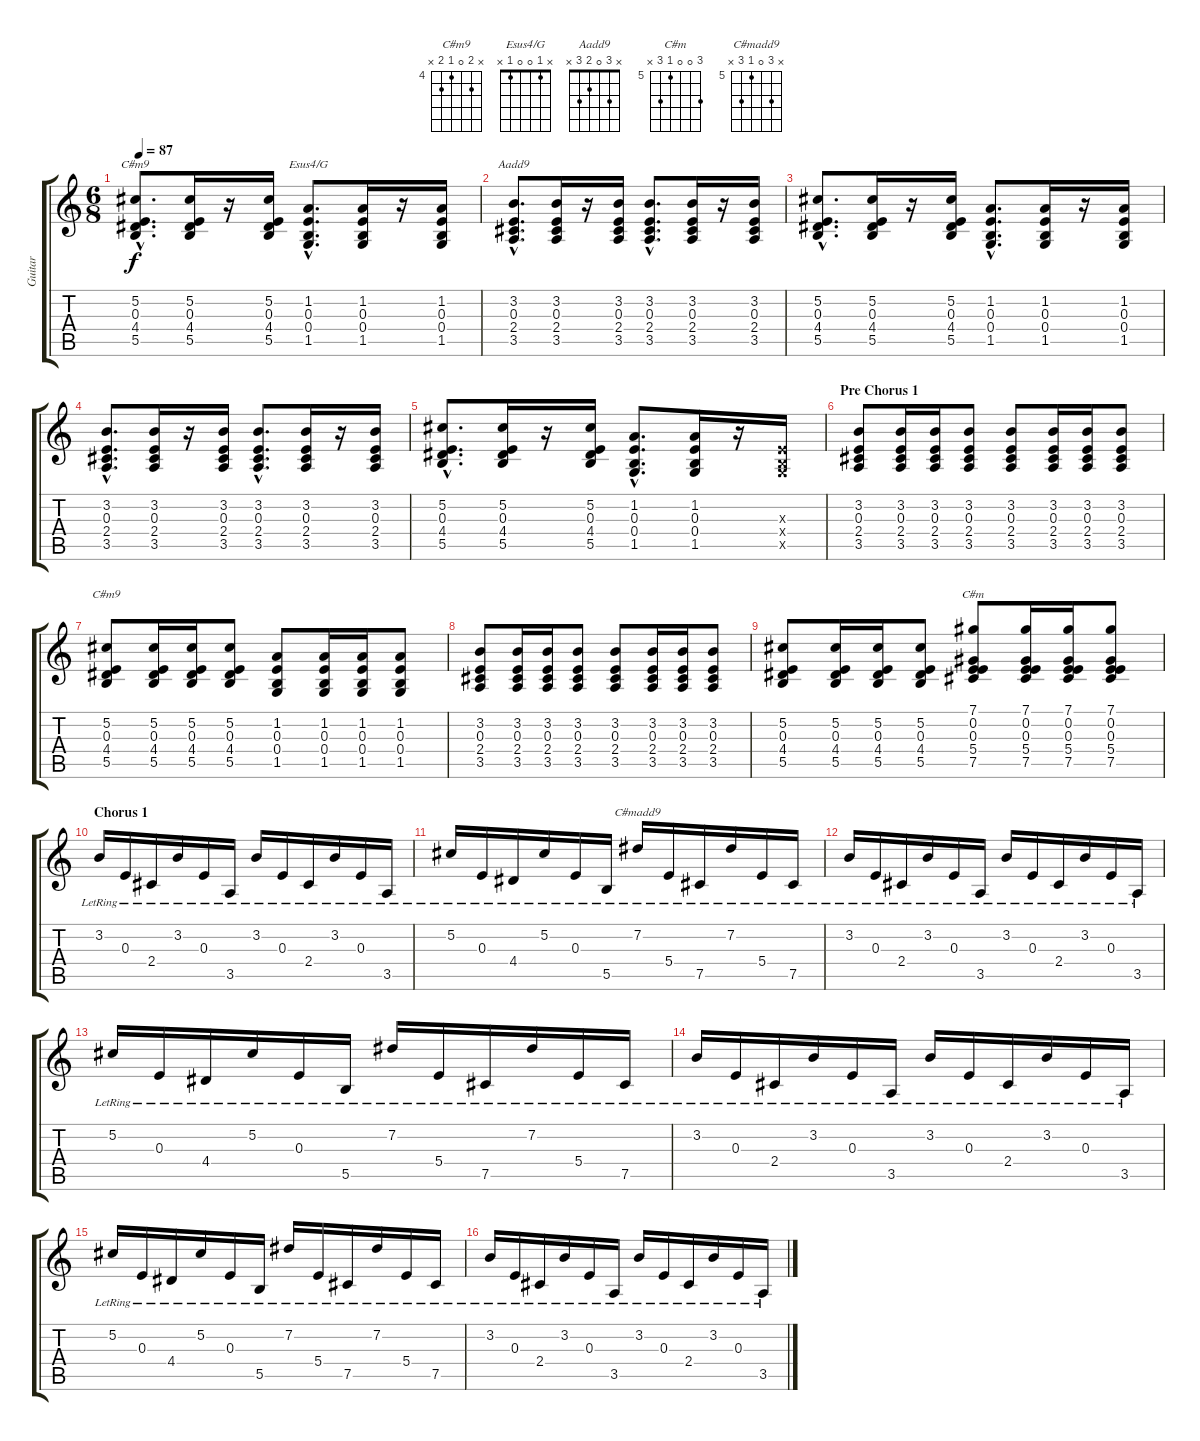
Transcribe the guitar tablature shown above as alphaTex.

\track ("Guitar" "Guitar") {instrument electricguitarclean}
\staff {score tabs}
\tuning (Db4 Ab3 E3 B2 Gb2 Db2) {hide}
\chord ("C#m9" x 5 0 4 5 x)
\chord ("Esus4/G" x 1 0 0 1 x)
\chord ("Aadd9" x 3 0 2 3 x)
\chord ("C#m9" x 5 0 4 5 x) {firstfret 4}
\chord ("C#m" 7 0 0 5 7 x) {firstfret 5}
\chord ("C#madd9" x 7 0 5 7 x) {firstfret 5}
\ts (6 8)
\tempo 87
\clef g2
\ks c
(5.2{hac} 0.3{hac} 4.4{hac} 5.5{hac}).8{d ch "C#m9" dy f} (5.2 0.3 4.4 5.5).16 r.16 (5.2 0.3 4.4 5.5).16 (1.2{hac} 0.3{hac} 0.4{hac} 1.5{hac}).8{d ch "Esus4/G"} (1.2 0.3 0.4 1.5).16 r.16 (1.2 0.3 0.4 1.5).16 |
(3.2{hac} 0.3{hac} 2.4{hac} 3.5{hac}).8{d ch "Aadd9"} (3.2 0.3 2.4 3.5).16 r.16 (3.2 0.3 2.4 3.5).16 (3.2{hac} 0.3{hac} 2.4{hac} 3.5{hac}).8{d} (3.2 0.3 2.4 3.5).16 r.16 (3.2 0.3 2.4 3.5).16 |
(5.2{hac} 0.3{hac} 4.4{hac} 5.5{hac}).8{d} (5.2 0.3 4.4 5.5).16 r.16 (5.2 0.3 4.4 5.5).16 (1.2{hac} 0.3{hac} 0.4{hac} 1.5{hac}).8{d} (1.2 0.3 0.4 1.5).16 r.16 (1.2 0.3 0.4 1.5).16 |
(3.2{hac} 0.3{hac} 2.4{hac} 3.5{hac}).8{d} (3.2 0.3 2.4 3.5).16 r.16 (3.2 0.3 2.4 3.5).16 (3.2{hac} 0.3{hac} 2.4{hac} 3.5{hac}).8{d} (3.2 0.3 2.4 3.5).16 r.16 (3.2 0.3 2.4 3.5).16 |
(5.2{hac} 0.3{hac} 4.4{hac} 5.5{hac}).8{d} (5.2 0.3 4.4 5.5).16 r.16 (5.2 0.3 4.4 5.5).16 (1.2{hac} 0.3{hac} 0.4{hac} 1.5{hac}).8{d} (1.2 0.3 0.4 1.5).16 r.16 (0.3{x} 0.4{x} 1.5{x}).16 |
\section ("" "Pre Chorus 1")
(3.2 0.3 2.4 3.5).8 (3.2 0.3 2.4 3.5).16 (3.2 0.3 2.4 3.5).16 (3.2 0.3 2.4 3.5).8 (3.2 0.3 2.4 3.5).8 (3.2 0.3 2.4 3.5).16 (3.2 0.3 2.4 3.5).16 (3.2 0.3 2.4 3.5).8 |
(5.2 0.3 4.4 5.5).8{ch "C#m9"} (5.2 0.3 4.4 5.5).16 (5.2 0.3 4.4 5.5).16 (5.2 0.3 4.4 5.5).8 (1.2 0.3 0.4 1.5).8 (1.2 0.3 0.4 1.5).16 (1.2 0.3 0.4 1.5).16 (1.2 0.3 0.4 1.5).8 |
(3.2 0.3 2.4 3.5).8 (3.2 0.3 2.4 3.5).16 (3.2 0.3 2.4 3.5).16 (3.2 0.3 2.4 3.5).8 (3.2 0.3 2.4 3.5).8 (3.2 0.3 2.4 3.5).16 (3.2 0.3 2.4 3.5).16 (3.2 0.3 2.4 3.5).8 |
(5.2 0.3 4.4 5.5).8 (5.2 0.3 4.4 5.5).16 (5.2 0.3 4.4 5.5).16 (5.2 0.3 4.4 5.5).8 (7.1 0.2 0.3 5.4 7.5).8{ch "C#m"} (7.1 0.2 0.3 5.4 7.5).16 (7.1 0.2 0.3 5.4 7.5).16 (7.1 0.2 0.3 5.4 7.5).8 |
\section ("" "Chorus 1")
3.2{lr}.16 0.3{lr}.16 2.4{lr}.16 3.2{lr}.16 0.3{lr}.16 3.5{lr}.16 3.2{lr}.16 0.3{lr}.16 2.4{lr}.16 3.2{lr}.16 0.3{lr}.16 3.5{lr}.16 |
5.2{lr}.16 0.3{lr}.16 4.4{lr}.16 5.2{lr}.16 0.3{lr}.16 5.5{lr}.16 7.2{lr}.16{ch "C#madd9"} 5.4{lr}.16 7.5{lr}.16 7.2{lr}.16 5.4{lr}.16 7.5{lr}.16 |
3.2{lr}.16 0.3{lr}.16 2.4{lr}.16 3.2{lr}.16 0.3{lr}.16 3.5{lr}.16 3.2{lr}.16 0.3{lr}.16 2.4{lr}.16 3.2{lr}.16 0.3{lr}.16 3.5{lr}.16 |
5.2{lr}.16 0.3{lr}.16 4.4{lr}.16 5.2{lr}.16 0.3{lr}.16 5.5{lr}.16 7.2{lr}.16 5.4{lr}.16 7.5{lr}.16 7.2{lr}.16 5.4{lr}.16 7.5{lr}.16 |
3.2{lr}.16 0.3{lr}.16 2.4{lr}.16 3.2{lr}.16 0.3{lr}.16 3.5{lr}.16 3.2{lr}.16 0.3{lr}.16 2.4{lr}.16 3.2{lr}.16 0.3{lr}.16 3.5{lr}.16 |
5.2{lr}.16 0.3{lr}.16 4.4{lr}.16 5.2{lr}.16 0.3{lr}.16 5.5{lr}.16 7.2{lr}.16 5.4{lr}.16 7.5{lr}.16 7.2{lr}.16 5.4{lr}.16 7.5{lr}.16 |
3.2{lr}.16 0.3{lr}.16 2.4{lr}.16 3.2{lr}.16 0.3{lr}.16 3.5{lr}.16 3.2{lr}.16 0.3{lr}.16 2.4{lr}.16 3.2{lr}.16 0.3{lr}.16 3.5{lr}.16
